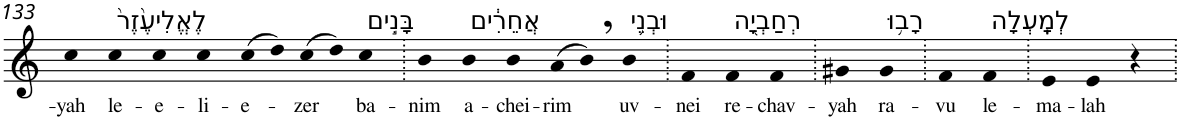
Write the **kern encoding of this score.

**kern	**text
*part1	*part1
*staff1	*staff1
*I"Piano	*
*I'Pno	*
!!LO:PB:g=z
*clefG2	*
*k[]	*
=133	=133
!	!LO:LY:b
4cc	-yah
!LO:TX:a:t=לֶאֱלִיעֶ֙זֶר֙	!
!	!LO:LY:b
4cc	le-
!	!LO:LY:b
4cc	-e-
!	!LO:LY:b
4cc	-li-
!	!LO:LY:b
(>8cc	-e-
8dd)	.
!	!LO:LY:b
(>8cc	-zer
8dd)	.
!LO:TX:a:t=בָּנִ֣ים	!
!	!LO:LY:b
4cc	ba-
=134.	=134.
!	!LO:LY:b
4b	-nim
!LO:TX:a:t=אֲחֵרִ֔ים	!
!	!LO:LY:b
4b	a-
!	!LO:LY:b
4b	-chei-
!	!LO:LY:b
(>8a	-rim
8b,)	.
!LO:TX:a:t=וּבְנֵ֥י	!
!	!LO:LY:b
4b	uv-
=135.	=135.
!	!LO:LY:b
4f	-nei
!LO:TX:a:t=רְחַבְיָ֖ה	!
!	!LO:LY:b
4f	re-
!	!LO:LY:b
4f	-chav-
=136.	=136.
!	!LO:LY:b
4g#X	-yah
!LO:TX:a:t=רָב֥וּ	!
!	!LO:LY:b
4g#	ra-
=137.	=137.
!	!LO:LY:b
4f	-vu
!LO:TX:a:t=לְמָֽעְלָה	!
!	!LO:LY:b
4f	le-
=138.	=138.
!	!LO:LY:b
4e	-ma-
!	!LO:LY:b
4e	-lah
4r	.
=.	=.
*-	*-
